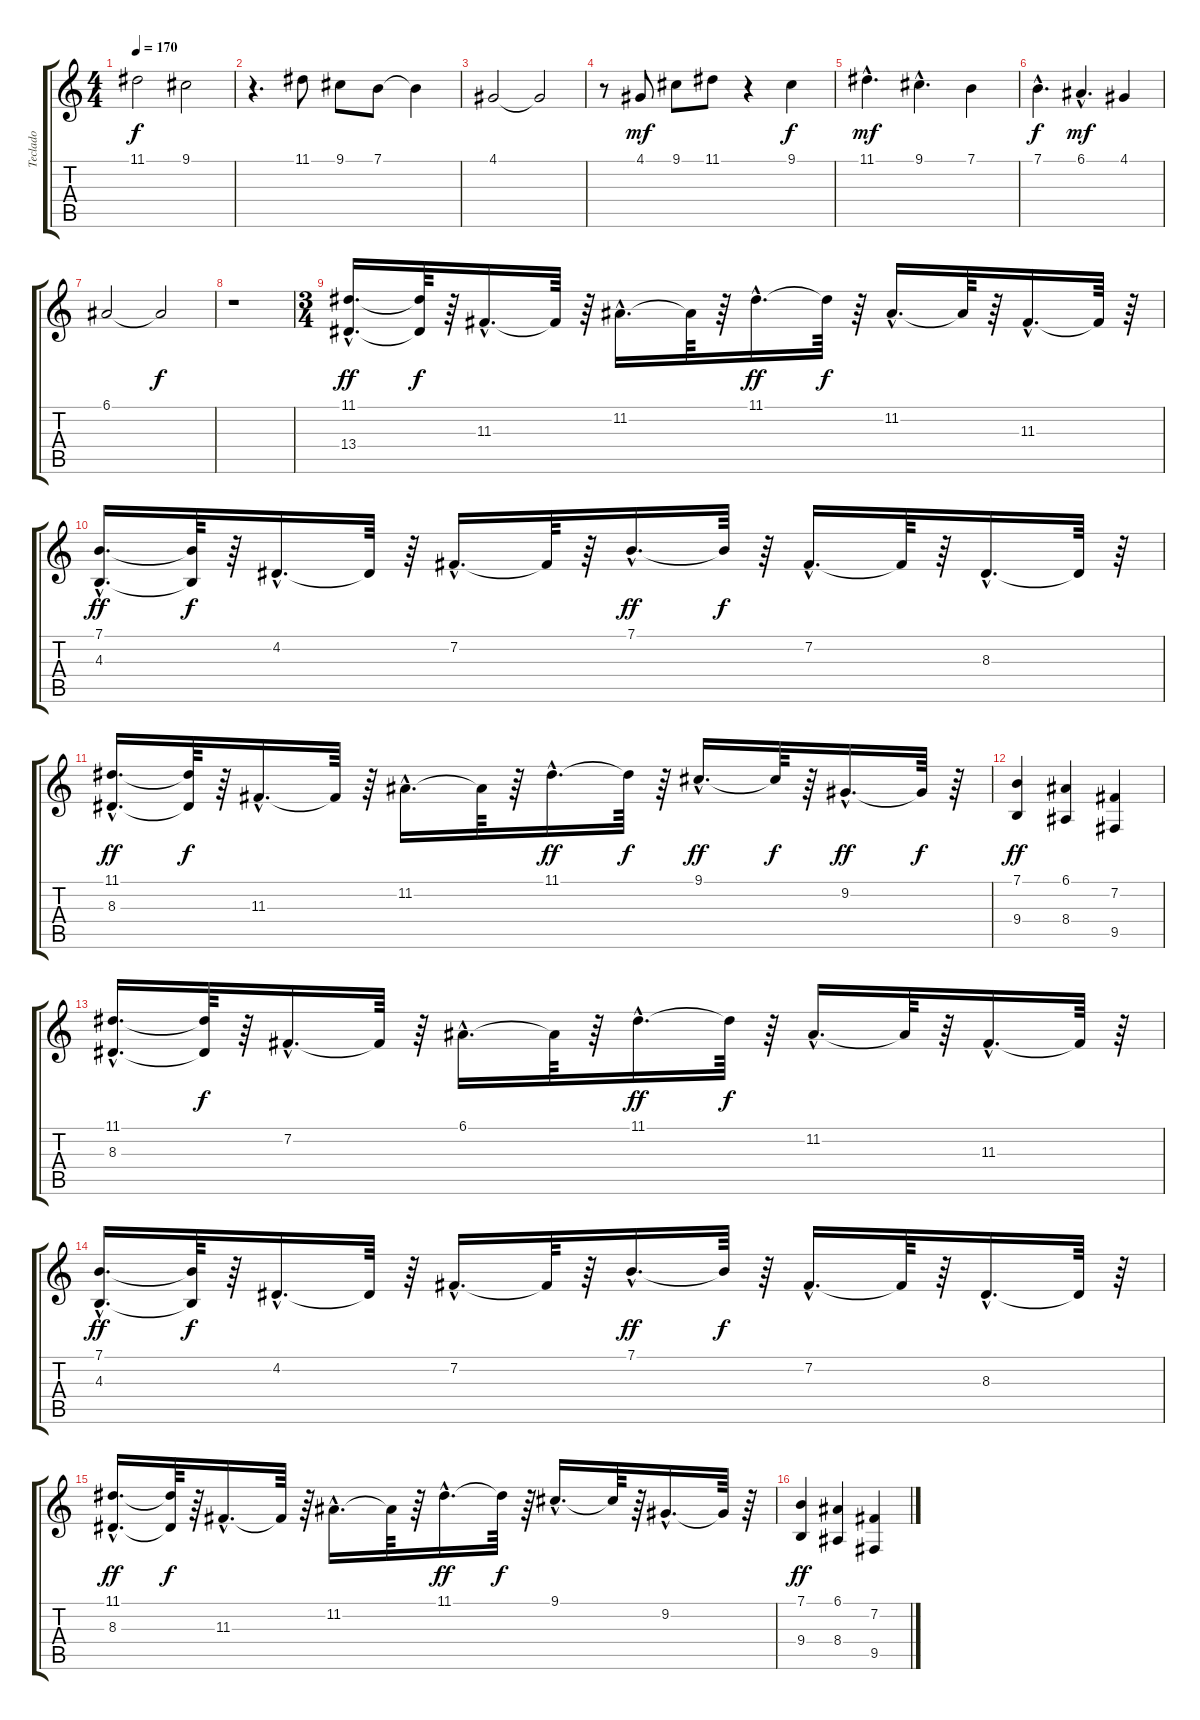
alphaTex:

\track ("Teclado" "Teclado") {instrument acousticgrandpiano}
\staff {score tabs}
\tuning (E4 B3 G3 D3 A2 E2) {hide}
\ts (4 4)
\tempo 170
\clef g2
\ks c
11.1.2{dy f} 9.1.2 |
r.4{d} 11.1.8 9.1.8 7.1.8 7.1{t}.4 |
4.1.2 4.1{t}.2 |
r.8 4.1.8{dy mf} 9.1.8 11.1.8 r.4 9.1.4{dy f} |
11.1{hac}.4{d dy mf} 9.1{hac}.4{d} 7.1.4 |
7.1{hac}.4{d dy f} 6.1{hac}.4{d dy mf} 4.1.4 |
6.1.2 6.1{t}.2{dy f} |
r.1 |
\ts (3 4)
(11.1{hac} 13.4{hac}).16{d dy ff volume 12} (11.1{t} 13.4{t}).64{dy f} r.64 11.3{hac}.16{d} 11.3{t}.64 r.64 11.2{hac}.16{d} 11.2{t}.64 r.64 11.1{hac}.16{d dy ff} 11.1{t}.64{dy f} r.64 11.2{hac}.16{d} 11.2{t}.64 r.64 11.3{hac}.16{d} 11.3{t}.64 r.64 |
(7.1{hac} 4.3{hac}).16{d dy ff} (7.1{t} 4.3{t}).64{dy f} r.64 4.2{hac}.16{d} 4.2{t}.64 r.64 7.2{hac}.16{d} 7.2{t}.64 r.64 7.1{hac}.16{d dy ff} 7.1{t}.64{dy f} r.64 7.2{hac}.16{d} 7.2{t}.64 r.64 8.3{hac}.16{d} 8.3{t}.64 r.64 |
(11.1{hac} 8.3{hac}).16{d dy ff} (11.1{t} 8.3{t}).64{dy f} r.64 11.3{hac}.16{d} 11.3{t}.64 r.64 11.2{hac}.16{d} 11.2{t}.64 r.64 11.1{hac}.16{d dy ff} 11.1{t}.64{dy f} r.64 9.1{hac}.16{d dy ff} 9.1{t}.64{dy f} r.64 9.2{hac}.16{d dy ff} 9.2{t}.64{dy f} r.64 |
(7.1 9.4).4{dy ff} (6.1 8.4).4 (7.2 9.5).4 |
(11.1{hac} 8.3{hac}).16{d} (11.1{t} 8.3{t}).64{dy f} r.64 7.2{hac}.16{d} 7.2{t}.64 r.64 6.1{hac}.16{d} 6.1{t}.64 r.64 11.1{hac}.16{d dy ff} 11.1{t}.64{dy f} r.64 11.2{hac}.16{d} 11.2{t}.64 r.64 11.3{hac}.16{d} 11.3{t}.64 r.64 |
(7.1{hac} 4.3{hac}).16{d dy ff} (7.1{t} 4.3{t}).64{dy f} r.64 4.2{hac}.16{d} 4.2{t}.64 r.64 7.2{hac}.16{d} 7.2{t}.64 r.64 7.1{hac}.16{d dy ff} 7.1{t}.64{dy f} r.64 7.2{hac}.16{d} 7.2{t}.64 r.64 8.3{hac}.16{d} 8.3{t}.64 r.64 |
(11.1{hac} 8.3{hac}).16{d dy ff} (11.1{t} 8.3{t}).64{dy f} r.64 11.3{hac}.16{d} 11.3{t}.64 r.64 11.2{hac}.16{d} 11.2{t}.64 r.64 11.1{hac}.16{d dy ff} 11.1{t}.64{dy f} r.64 9.1{hac}.16{d} 9.1{t}.64 r.64 9.2{hac}.16{d} 9.2{t}.64 r.64 |
(7.1 9.4).4{dy ff} (6.1 8.4).4 (7.2 9.5).4
